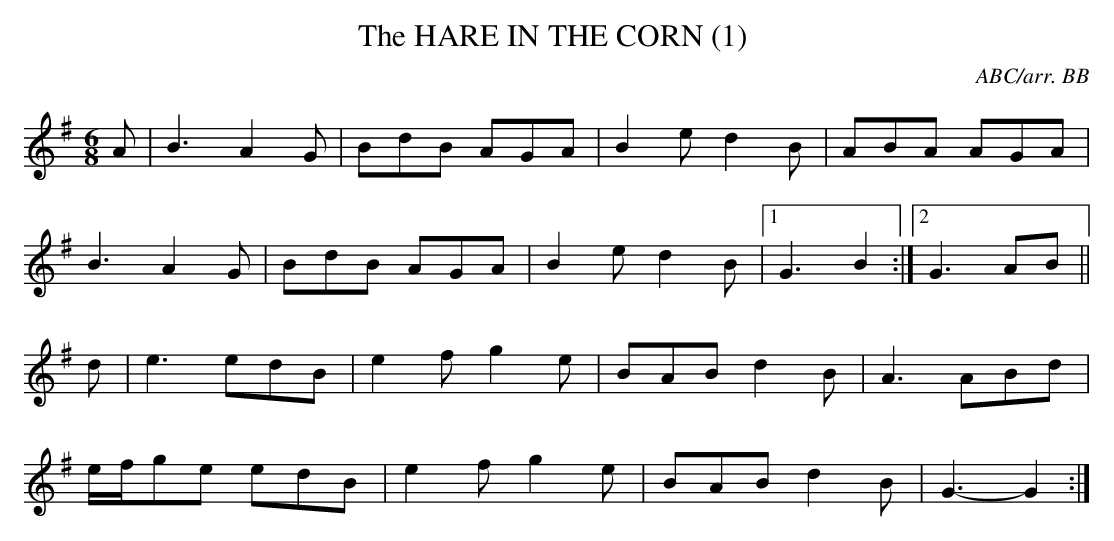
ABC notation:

X:1
T:HARE IN THE CORN (1) , The
C:ABC/arr. BB
L:1/8
M:6/8
K:G
A|B3 A2G|BdB AGA|B2e d2B|ABA AGA|
B3 A2G|BdB AGA|B2e d2B|1 G3 B2:|2 G3 AB||
d|e3 edB|e2f g2e|BAB d2B|A3 ABd|
e/f/ge edB|e2f g2e|BAB d2B|G3-G2:|
